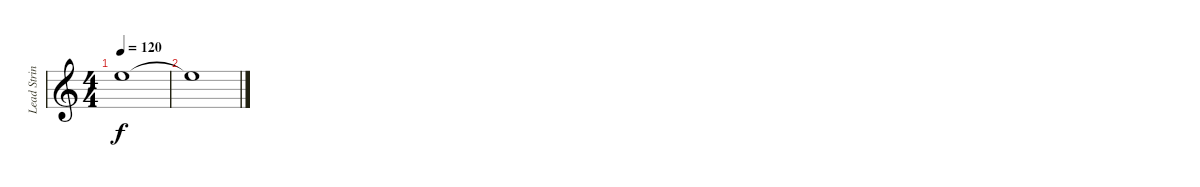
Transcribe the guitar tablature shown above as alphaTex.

\track ("Lead Strings" "Lead Strin") {instrument stringensemble2}
\staff {score}
\tuning (E4 B3 G3 D3 A2 D2) {hide}
\ts (4 4)
\tempo 120
\clef g2
\ks c
12.1{t}.1{dy f} |
12.1{t}.1
